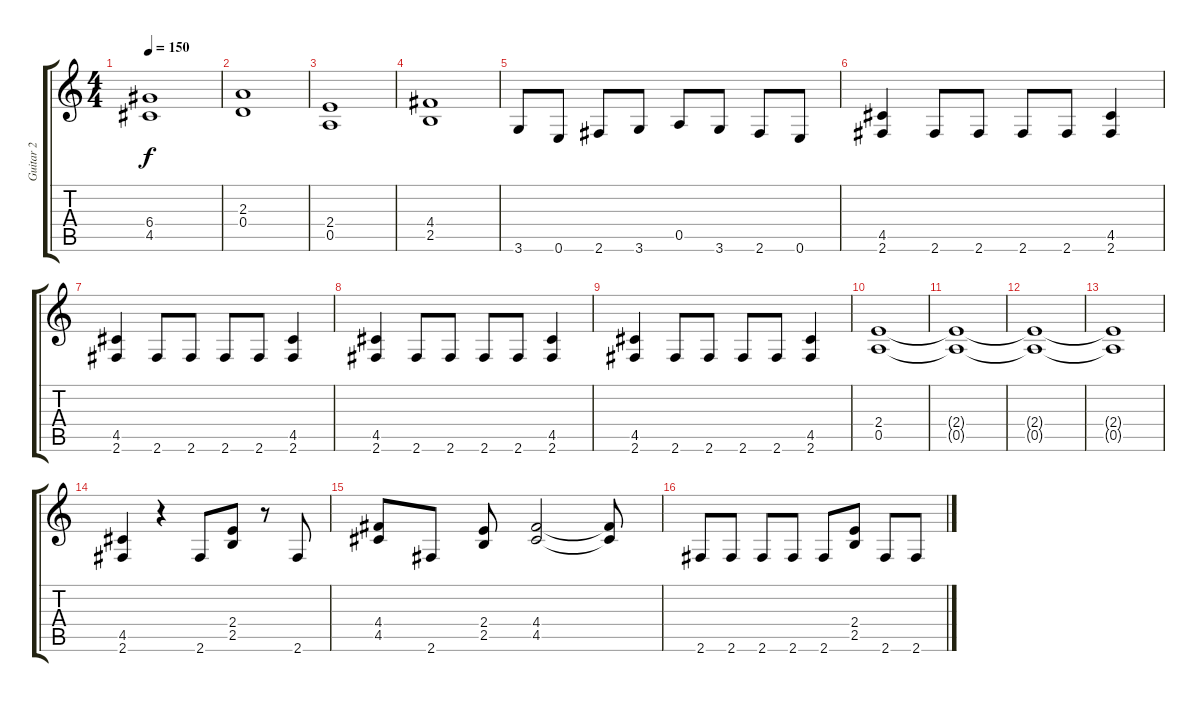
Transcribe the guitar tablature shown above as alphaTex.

\track ("Guitar 2" "Guitar 2") {instrument overdrivenguitar}
\staff {score tabs}
\tuning (E4 B3 G3 D3 A2 E2) {hide}
\ts (4 4)
\tempo 150
\clef g2
\ks c
(6.4 4.5).1{dy f} |
(2.3 0.4).1 |
(2.4 0.5).1 |
(4.4 2.5).1 |
3.6.8 0.6.8 2.6.8 3.6.8 0.5.8 3.6.8 2.6.8 0.6.8 |
(4.5 2.6).4 2.6.8 2.6.8 2.6.8 2.6.8 (4.5 2.6).4 |
(4.5 2.6).4 2.6.8 2.6.8 2.6.8 2.6.8 (4.5 2.6).4 |
(4.5 2.6).4 2.6.8 2.6.8 2.6.8 2.6.8 (4.5 2.6).4 |
(4.5 2.6).4 2.6.8 2.6.8 2.6.8 2.6.8 (4.5 2.6).4 |
(2.4 0.5).1 |
(2.4{t} 0.5{t}).1 |
(2.4{t} 0.5{t}).1 |
(2.4{t} 0.5{t}).1 |
(4.5 2.6).4 r.4 2.6.8 (2.4 2.5).8 r.8 2.6.8 |
(4.4 4.5).8 2.6.8 (2.4 2.5).8 (4.4 4.5).2 (4.4{t} 4.5{t}).8 |
2.6.8 2.6.8 2.6.8 2.6.8 2.6.8 (2.4 2.5).8 2.6.8 2.6.8
